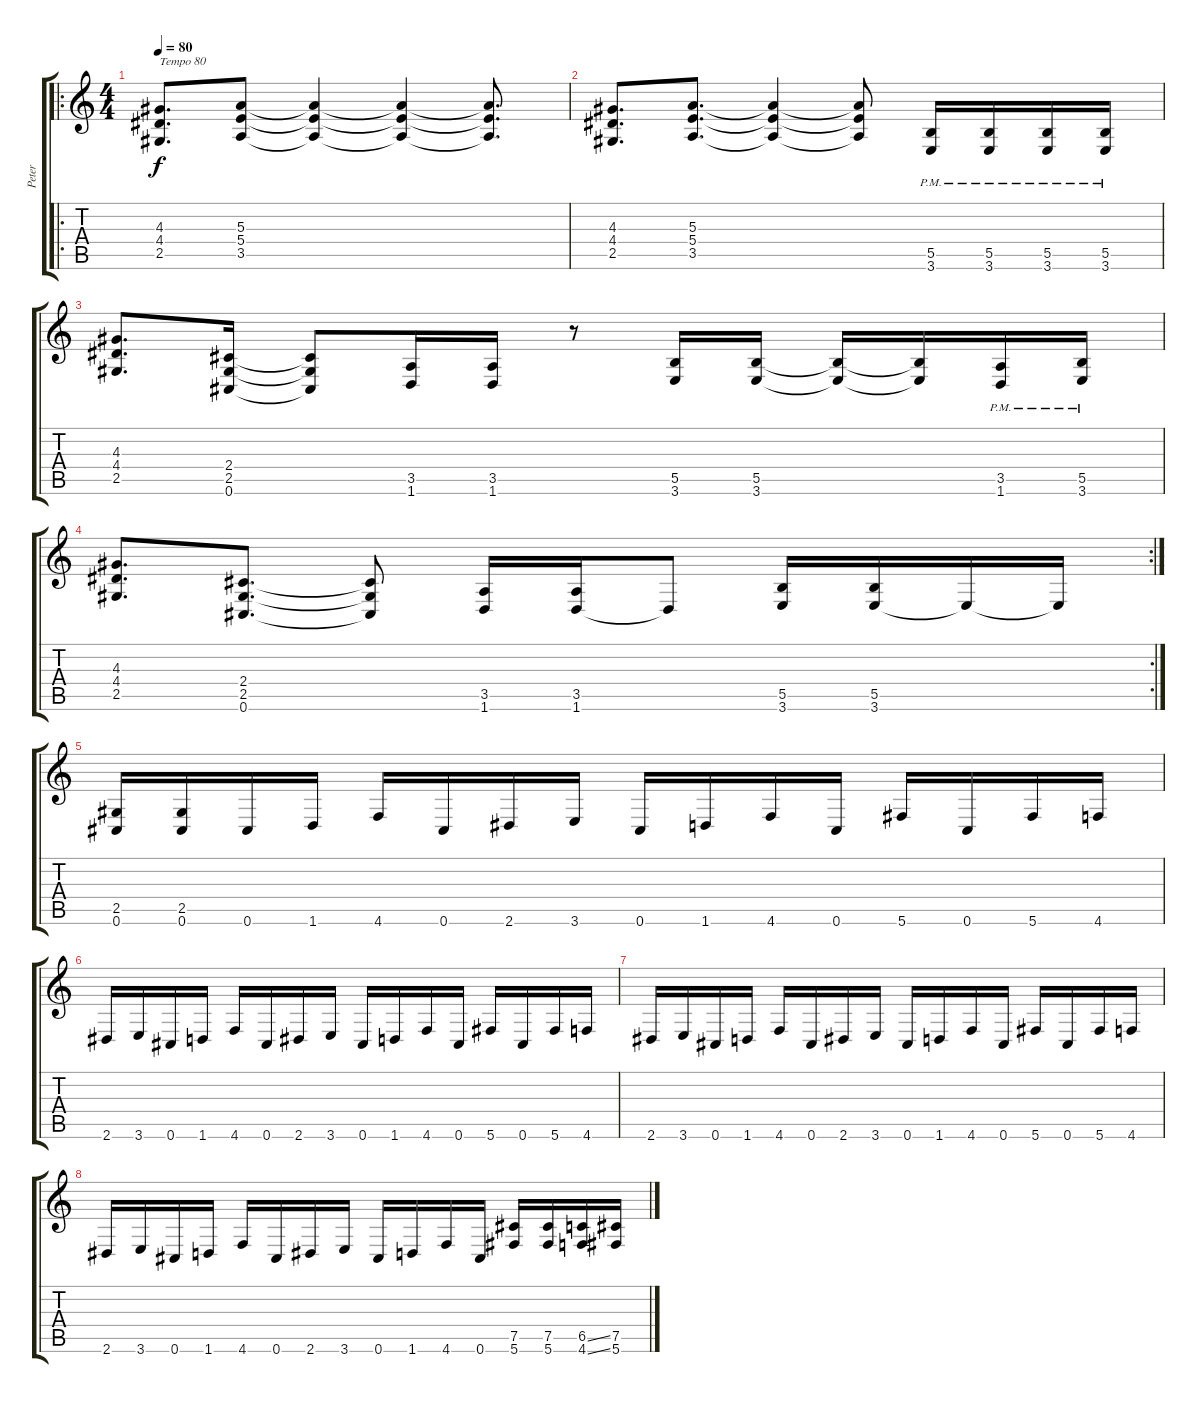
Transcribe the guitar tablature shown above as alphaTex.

\track ("Peter" "Peter") {instrument overdrivenguitar}
\staff {score tabs}
\tuning (Db4 Ab3 E3 B2 Gb2 Db2) {hide}
\ro
\ts (4 4)
\tempo 80
\clef g2
\ks c
(4.3 4.4 2.5).8{d txt "Tempo 80" dy f instrument overdrivenguitar} (5.3 5.4 3.5).8 (5.3{t} 5.4{t} 3.5{t}).4 (5.3{t} 5.4{t} 3.5{t}).4 (5.3{t} 5.4{t} 3.5{t}).8{d} |
(4.3 4.4 2.5).8{d} (5.3 5.4 3.5).8{d} (5.3{t} 5.4{t} 3.5{t}).4 (5.3{t} 5.4{t} 3.5{t}).8 (5.5{pm} 3.6{pm}).16 (5.5{pm} 3.6{pm}).16 (5.5{pm} 3.6{pm}).16 (5.5{pm} 3.6{pm}).16 |
(4.3 4.4 2.5).8{d} (2.4 2.5 0.6).16 (2.4{t} 2.5{t} 0.6{t}).8 (3.5 1.6).16 (3.5 1.6).16 r.8 (5.5 3.6).16 (5.5 3.6).16 (5.5{t} 3.6{t}).16 (5.5{t} 3.6{t}).16 (3.5{pm} 1.6{pm}).16 (5.5{pm} 3.6{pm}).16 |
\rc 2
(4.3 4.4 2.5).8{d} (2.4 2.5 0.6).8{d} (2.4{t} 2.5{t} 0.6{t}).8 (3.5 1.6).16 (3.5 1.6).16 1.6{t}.8 (5.5 3.6).16 (5.5 3.6).16 3.6{t}.16 3.6{t}.16 |
(2.5 0.6).16 (2.5 0.6).16 0.6.16 1.6.16 4.6.16 0.6.16 2.6.16 3.6.16 0.6.16 1.6.16 4.6.16 0.6.16 5.6.16 0.6.16 5.6.16 4.6.16 |
2.6.16 3.6.16 0.6.16 1.6.16 4.6.16 0.6.16 2.6.16 3.6.16 0.6.16 1.6.16 4.6.16 0.6.16 5.6.16 0.6.16 5.6.16 4.6.16 |
2.6.16 3.6.16 0.6.16 1.6.16 4.6.16 0.6.16 2.6.16 3.6.16 0.6.16 1.6.16 4.6.16 0.6.16 5.6.16 0.6.16 5.6.16 4.6.16 |
2.6.16 3.6.16 0.6.16 1.6.16 4.6.16 0.6.16 2.6.16 3.6.16 0.6.16 1.6.16 4.6.16 0.6.16 (7.5 5.6).16 (7.5 5.6).16 (6.5{ss} 4.6{ss}).16 (7.5 5.6).16
